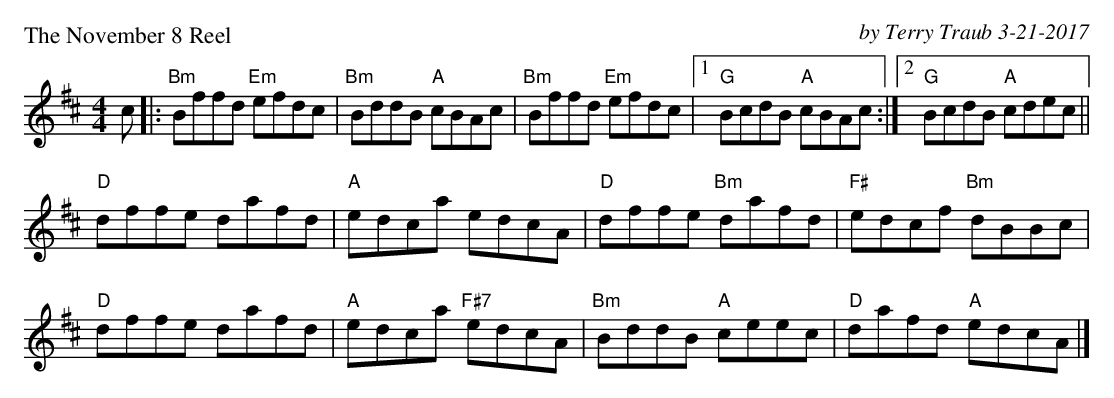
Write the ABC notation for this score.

X:1
P: The November 8 Reel
C: by Terry Traub 3-21-2017
M: 4/4
K: Bm
L: 1/8
c |: "Bm"Bffd "Em"efdc|"Bm"BddB "A"cBAc|"Bm"Bffd "Em"efdc|1 "G"BcdB "A"cBAc :|2 "G"BcdB "A"cdec ||
"D"dffe dafd|"A"edca edcA|"D"dffe "Bm"dafd|"F#"edcf "Bm"dBBc|
"D"dffe dafd|"A"edca "F#7"edcA|"Bm"BddB "A"ceec|"D"dafd "A"edcA |]
